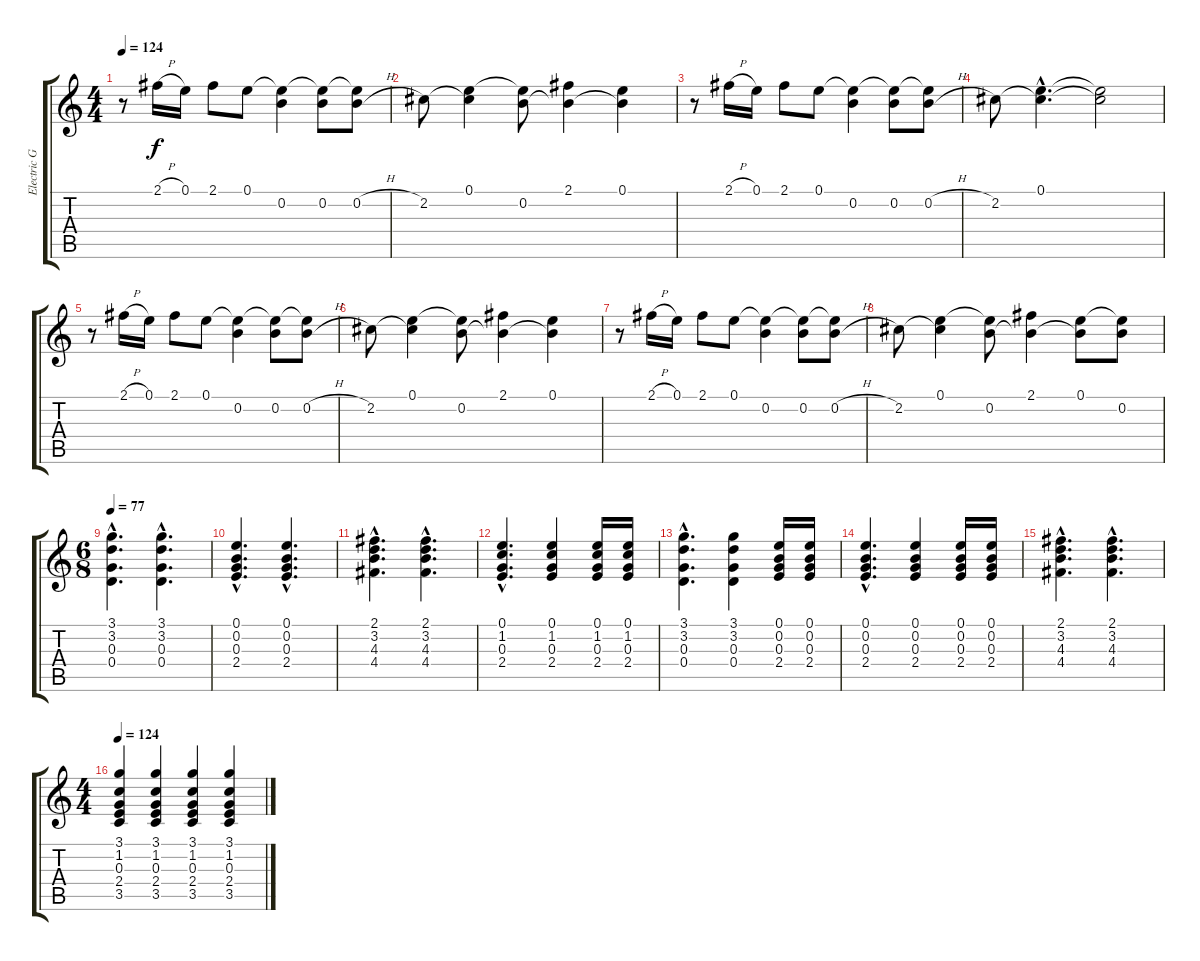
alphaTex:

\track ("Electric Guitar (Peter Buck)" "Electric G") {instrument acousticguitarsteel}
\staff {score tabs}
\tuning (E4 B3 G3 D3 A2 E2) {hide}
\ts (4 4)
\tempo 124
\clef g2
\ks c
r.8{dy f volume 16} 2.1{h}.16 0.1.16 2.1.8 0.1.8 (0.1{t} 0.2).4 (0.1{t} 0.2).8 (0.1{t} 0.2{h}).8 |
2.2.8 (0.1 2.2{t}).4 (0.1{t} 0.2).8 (2.1 0.2{t}).4 (0.1 0.2{t}).4 |
r.8 2.1{h}.16 0.1.16 2.1.8 0.1.8 (0.1{t} 0.2).4 (0.1{t} 0.2).8 (0.1{t} 0.2{h}).8 |
2.2.8 (0.1{hac} 2.2{hac t}).4{d} (0.1{t} 2.2{t}).2 |
r.8 2.1{h}.16 0.1.16 2.1.8 0.1.8 (0.1{t} 0.2).4 (0.1{t} 0.2).8 (0.1{t} 0.2{h}).8 |
2.2.8 (0.1 2.2{t}).4 (0.1{t} 0.2).8 (2.1 0.2{t}).4 (0.1 0.2{t}).4 |
r.8 2.1{h}.16 0.1.16 2.1.8 0.1.8 (0.1{t} 0.2).4 (0.1{t} 0.2).8 (0.1{t} 0.2{h}).8 |
2.2.8 (0.1 2.2{t}).4 (0.1{t} 0.2).8 (2.1 0.2{t}).4 (0.1 0.2{t}).8 (0.1{t} 0.2).8 |
\ts (6 8)
\tempo 77
(3.1{hac} 3.2{hac} 0.3{hac} 0.4{hac}).4{d volume 10} (3.1{hac} 3.2{hac} 0.3{hac} 0.4{hac}).4{d} |
(0.1{hac} 0.2{hac} 0.3{hac} 2.4{hac}).4{d} (0.1{hac} 0.2{hac} 0.3{hac} 2.4{hac}).4{d} |
(2.1{hac} 3.2{hac} 4.3{hac} 4.4{hac}).4{d} (2.1{hac} 3.2{hac} 4.3{hac} 4.4{hac}).4{d} |
(0.1{hac} 1.2{hac} 0.3{hac} 2.4{hac}).4{d} (0.1 1.2 0.3 2.4).4 (0.1 1.2 0.3 2.4).16 (0.1 1.2 0.3 2.4).16 |
(3.1{hac} 3.2{hac} 0.3{hac} 0.4{hac}).4{d} (3.1 3.2 0.3 0.4).4 (0.1 0.2 0.3 2.4).16 (0.1 0.2 0.3 2.4).16 |
(0.1{hac} 0.2{hac} 0.3{hac} 2.4{hac}).4{d} (0.1 0.2 0.3 2.4).4 (0.1 0.2 0.3 2.4).16 (0.1 0.2 0.3 2.4).16 |
(2.1{hac} 3.2{hac} 4.3{hac} 4.4{hac}).4{d} (2.1{hac} 3.2{hac} 4.3{hac} 4.4{hac}).4{d} |
\ts (4 4)
\tempo 124
(3.1 1.2 0.3 2.4 3.5).4 (3.1 1.2 0.3 2.4 3.5).4 (3.1 1.2 0.3 2.4 3.5).4 (3.1 1.2 0.3 2.4 3.5).4
